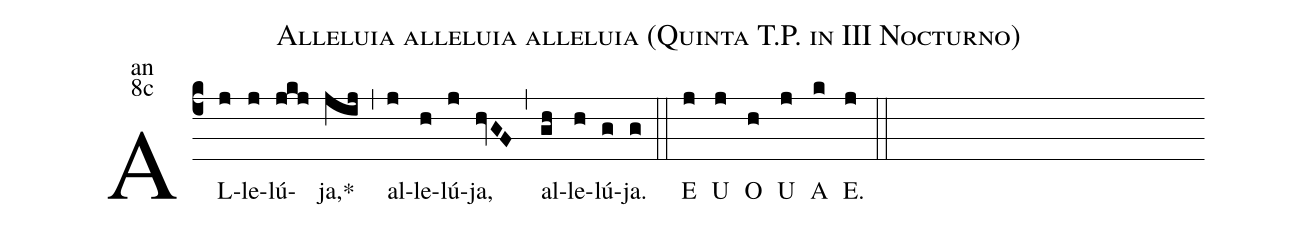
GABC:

name:Alleluia alleluia alleluia (Quinta T.P. in III Nocturno);
office-part:an;
mode:8c;
%%
(c4) AL(j)le(j)lú(jkj)ja,<sp>*</sp>(jij) (,)
al(j)le(h)lú(j)ja,(hvGF) (,) al(gh)le(h)lú(g)ja.(g)
<eu> (::) E(j) U(j) O(h) U(j) A(k) E.(j)  </eu> (::)
